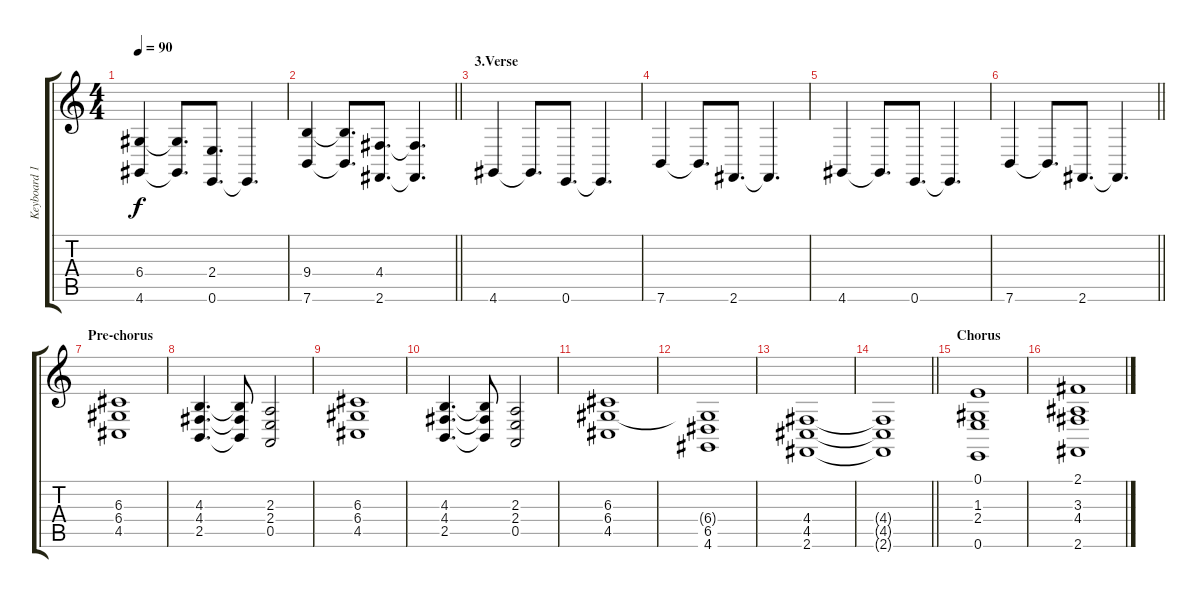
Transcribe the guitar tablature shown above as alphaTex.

\track ("Keyboard 1" "Keyboard 1") {instrument stringensemble1}
\staff {score tabs}
\tuning (E4 B3 G3 D3 A2 E2) {hide}
\ts (4 4)
\tempo 90
\clef g2
\ks c
(6.4 4.6).4{dy f} (6.4{t} 4.6{t}).8{d} (2.4 0.6).8{d} 0.6{t}.4{d} |
\barLineRight lightlight
(9.4 7.6).4 (9.4{t} 7.6{t}).8{d} (4.4 2.6).8{d} (4.4{t} 2.6{t}).4{d} |
\section ("" "3.Verse")
4.6.4 4.6{t}.8{d} 0.6.8{d} 0.6{t}.4{d} |
7.6.4 7.6{t}.8{d} 2.6.8{d} 2.6{t}.4{d} |
4.6.4 4.6{t}.8{d} 0.6.8{d} 0.6{t}.4{d} |
\barLineRight lightlight
7.6.4 7.6{t}.8{d} 2.6.8{d} 2.6{t}.4{d} |
\section ("" "Pre-chorus")
(6.3 6.4 4.5).1 |
(4.3 4.4 2.5).4{d} (4.3{t} 4.4{t} 2.5{t}).8 (2.3 2.4 0.5).2 |
(6.3 6.4 4.5).1 |
(4.3 4.4 2.5).4{d} (4.3{t} 4.4{t} 2.5{t}).8 (2.3 2.4 0.5).2 |
(6.3 6.4 4.5).1 |
(6.4{t} 6.5 4.6).1 |
(4.4 4.5 2.6).1 |
\barLineRight lightlight
(4.4{t} 4.5{t} 2.6{t}).1 |
\section ("" "Chorus")
(0.1 1.3 2.4 0.6).1 |
(2.1 3.3 4.4 2.6).1
